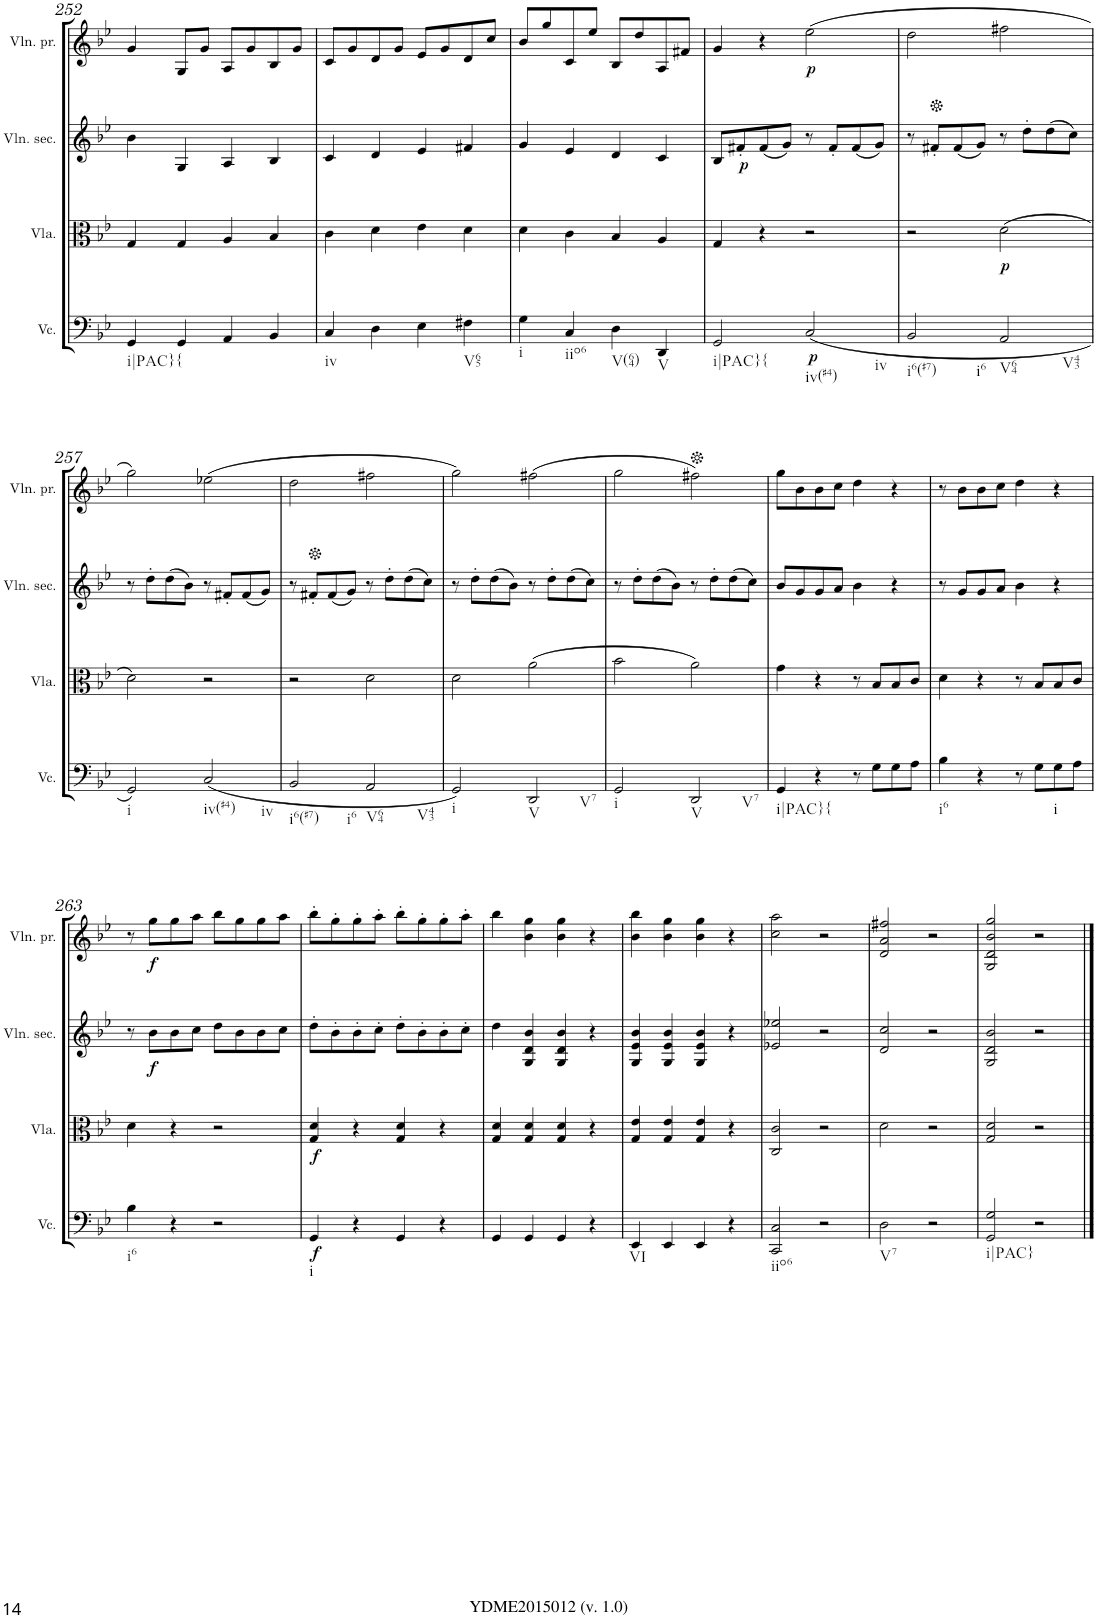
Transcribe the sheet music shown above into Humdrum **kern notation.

**kern	**dynam	**kern	**dynam	**kern	**dynam	**kern	**dynam
*part4	*part4	*part3	*part3	*part2	*part2	*part1	*part1
*staff4	*staff4	*staff3	*staff3	*staff2	*staff2	*staff1	*staff1
*I"Violoncelle	*	*I"Viola	*	*I"Violino secondo	*	*I"Violino primo	*
*I'Vc.	*	*I'Vla.	*	*I'Vln. sec.	*	*I'Vln. pr.	*
!!LO:PB:g=z
*clefF4	*	*clefC3	*	*clefG2	*	*clefG2	*
*k[b-e-]	*	*k[b-e-]	*	*k[b-e-]	*	*k[b-e-]	*
*M2/2	*	*M2/2	*	*M2/2	*	*M2/2	*
=252	=252	=252	=252	=252	=252	=252	=252
!LO:TX:b:t=i|PAC}	!	!	!	!	!	!	!
4GG/	.	4G/	.	4b-\	.	4g/	.
!LO:TX:b:t={	!	!	!	!	!	!	!
4GG/	.	4G/	.	4G/	.	8G/L	.
.	.	.	.	.	.	8g/J	.
4AA/	.	4A/	.	4A/	.	8A/L	.
.	.	.	.	.	.	8g/	.
4BB-/	.	4B-/	.	4B-/	.	8B-/	.
.	.	.	.	.	.	8g/J	.
=253	=253	=253	=253	=253	=253	=253	=253
!LO:TX:b:t=iv	!	!	!	!	!	!	!
4C/	.	4c\	.	4c/	.	8c/L	.
.	.	.	.	.	.	8g/	.
4D\	.	4d\	.	4d/	.	8d/	.
.	.	.	.	.	.	8g/J	.
4E-\	.	4e-\	.	4e-/	.	8e-/L	.
.	.	.	.	.	.	8g/	.
!LO:TX:b:t=V65	!	!	!	!	!	!	!
4F#X\	.	4d\	.	4f#X/	.	8d/	.
.	.	.	.	.	.	8cc/J	.
=254	=254	=254	=254	=254	=254	=254	=254
!LO:TX:b:t=i	!	!	!	!	!	!	!
4G\	.	4d\	.	4g/	.	8b-/L	.
.	.	.	.	.	.	8gg/	.
!LO:TX:b:t=iio6	!	!	!	!	!	!	!
4C/	.	4c\	.	4e-/	.	8c/	.
.	.	.	.	.	.	8ee-/J	.
!LO:TX:b:t=V(64)	!	!	!	!	!	!	!
4D\	.	4B-/	.	4d/	.	8B-/L	.
.	.	.	.	.	.	8dd/	.
!LO:TX:b:t=V	!	!	!	!	!	!	!
4DD/	.	4A/	.	4c/	.	8A/	.
.	.	.	.	.	.	8f#X/J	.
=255	=255	=255	=255	=255	=255	=255	=255
!LO:TX:b:t=i|PAC}{	!	!	!	!	!	!	!
2GG/	.	4G/	.	8B-/L	.	4g/	.
!	!	!	!	!	!LO:DY:b	!	!
.	.	.	.	8f#X'/	p	.	.
.	.	4r	.	(<8f#/	.	4r	.
.	.	.	.	8g/J)	.	.	.
!LO:TX:b:t=iv(#4)	!	!	!	!	!	!	!
!LO:TX:b:t=iv	!	!	!	!	!	!	!
!	!LO:DY:b	!	!	!	!	!	!LO:DY:b
(<2C/	p	2r	.	8r	.	(>2ee-\	p
.	.	.	.	8f#'/L	.	.	.
.	.	.	.	(<8f#/	.	.	.
.	.	.	.	8g/J)	.	.	.
=256	=256	=256	=256	=256	=256	=256	=256
!LO:TX:b:t=i6(#7)	!	!	!	!	!	!	!
!LO:TX:b:t=i6	!	!	!	!	!	!	!
2BB-/	.	2r	.	8r	.	2dd\	.
.	.	.	.	8f#X'/L	.	.	.
.	.	.	.	(<8f#/	.	.	.
.	.	.	.	8g/J)	.	.	.
!LO:TX:b:t=V64	!	!	!	!	!	!	!
!LO:TX:b:t=V43	!	!	!	!	!	!	!
!	!	!	!LO:DY:b	!	!	!	!
2AA/	.	(>2d\	p	8r	.	2ff#X\	.
.	.	.	.	8dd'\L	.	.	.
.	.	.	.	(>8dd\	.	.	.
.	.	.	.	8cc\J)	.	.	.
!!LO:LB:g=z
=257	=257	=257	=257	=257	=257	=257	=257
!LO:TX:b:t=i	!	!	!	!	!	!	!
2GG/)	.	2d\)	.	8r	.	2gg\)	.
.	.	.	.	8dd'\L	.	.	.
.	.	.	.	(>8dd\	.	.	.
.	.	.	.	8b-\J)	.	.	.
!LO:TX:b:t=iv(#4)	!	!	!	!	!	!	!
!LO:TX:b:t=iv	!	!	!	!	!	!	!
(<2C/	.	2r	.	8r	.	(>2ee-X\	.
.	.	.	.	8f#X'/L	.	.	.
.	.	.	.	(<8f#/	.	.	.
.	.	.	.	8g/J)	.	.	.
=258	=258	=258	=258	=258	=258	=258	=258
!LO:TX:b:t=i6(#7)	!	!	!	!	!	!	!
!LO:TX:b:t=i6	!	!	!	!	!	!	!
2BB-/	.	2r	.	8r	.	2dd\	.
.	.	.	.	8f#X'/L	.	.	.
.	.	.	.	(<8f#/	.	.	.
.	.	.	.	8g/J)	.	.	.
!LO:TX:b:t=V64	!	!	!	!	!	!	!
!LO:TX:b:t=V43	!	!	!	!	!	!	!
2AA/	.	2d\	.	8r	.	2ff#X\	.
.	.	.	.	8dd'\L	.	.	.
.	.	.	.	(>8dd\	.	.	.
.	.	.	.	8cc\J)	.	.	.
=259	=259	=259	=259	=259	=259	=259	=259
!LO:TX:b:t=i	!	!	!	!	!	!	!
2GG/)	.	2d\	.	8r	.	2gg\)	.
.	.	.	.	8dd'\L	.	.	.
.	.	.	.	(>8dd\	.	.	.
.	.	.	.	8b-\J)	.	.	.
!LO:TX:b:t=V	!	!	!	!	!	!	!
!LO:TX:b:t=V7	!	!	!	!	!	!	!
2DD/	.	(>2a\	.	8r	.	(>2ff#X\	.
.	.	.	.	8dd'\L	.	.	.
.	.	.	.	(>8dd\	.	.	.
.	.	.	.	8cc\J)	.	.	.
=260	=260	=260	=260	=260	=260	=260	=260
!LO:TX:b:t=i	!	!	!	!	!	!	!
2GG/	.	2b-\	.	8r	.	2gg\	.
.	.	.	.	8dd'\L	.	.	.
.	.	.	.	(>8dd\	.	.	.
.	.	.	.	8b-\J)	.	.	.
!LO:TX:b:t=V	!	!	!	!	!	!	!
!LO:TX:b:t=V7	!	!	!	!	!	!	!
2DD/	.	2a\)	.	8r	.	2ff#X\)	.
.	.	.	.	8dd'\L	.	.	.
.	.	.	.	(>8dd\	.	.	.
.	.	.	.	8cc\J)	.	.	.
=261	=261	=261	=261	=261	=261	=261	=261
!LO:TX:b:t=i|PAC}{	!	!	!	!	!	!	!
4GG/	.	4g\	.	8b-/L	.	8gg\L	.
.	.	.	.	8g/	.	8b-\	.
4r	.	4r	.	8g/	.	8b-\	.
.	.	.	.	8a/J	.	8cc\J	.
8r	.	8r	.	4b-\	.	4dd\	.
8G\L	.	8B-/L	.	.	.	.	.
8G\	.	8B-/	.	4r	.	4r	.
8A\J	.	8c/J	.	.	.	.	.
=262	=262	=262	=262	=262	=262	=262	=262
!LO:TX:b:t=i6	!	!	!	!	!	!	!
4B-\	.	4d\	.	8r	.	8r	.
.	.	.	.	8g/L	.	8b-\L	.
4r	.	4r	.	8g/	.	8b-\	.
.	.	.	.	8a/J	.	8cc\J	.
8r	.	8r	.	4b-\	.	4dd\	.
8G\L	.	8B-/L	.	.	.	.	.
!LO:TX:b:t=i	!	!	!	!	!	!	!
8G\	.	8B-/	.	4r	.	4r	.
8A\J	.	8c/J	.	.	.	.	.
!!LO:LB:g=z
=263	=263	=263	=263	=263	=263	=263	=263
!LO:TX:b:t=i6	!	!	!	!	!	!	!
4B-\	.	4d\	.	8r	.	8r	.
!	!	!	!	!	!LO:DY:b	!	!LO:DY:b
.	.	.	.	8b-\L	f	8gg\L	f
4r	.	4r	.	8b-\	.	8gg\	.
.	.	.	.	8cc\J	.	8aa\J	.
2r	.	2r	.	8dd\L	.	8bb-\L	.
.	.	.	.	8b-\	.	8gg\	.
.	.	.	.	8b-\	.	8gg\	.
.	.	.	.	8cc\J	.	8aa\J	.
=264	=264	=264	=264	=264	=264	=264	=264
!LO:TX:b:t=i	!	!	!	!	!	!	!
!	!LO:DY:b	!	!LO:DY:b	!	!	!	!
4GG/	f	4G/ 4d/	f	8dd'\L	.	8bb-'\L	.
.	.	.	.	8b-'\	.	8gg'\	.
4r	.	4r	.	8b-'\	.	8gg'\	.
.	.	.	.	8cc'\J	.	8aa'\J	.
4GG/	.	4G/ 4d/	.	8dd'\L	.	8bb-'\L	.
.	.	.	.	8b-'\	.	8gg'\	.
4r	.	4r	.	8b-'\	.	8gg'\	.
.	.	.	.	8cc'\J	.	8aa'\J	.
=265	=265	=265	=265	=265	=265	=265	=265
4GG/	.	4G/ 4d/	.	4dd\	.	4bb-\	.
4GG/	.	4G/ 4d/	.	4G/ 4d/ 4b-/	.	4b-\ 4gg\	.
4GG/	.	4G/ 4d/	.	4G/ 4d/ 4b-/	.	4b-\ 4gg\	.
4r	.	4r	.	4r	.	4r	.
=266	=266	=266	=266	=266	=266	=266	=266
!LO:TX:b:t=VI	!	!	!	!	!	!	!
4EE-/	.	4G/ 4e-/	.	4G/ 4e-/ 4b-/	.	4b-\ 4bb-\	.
4EE-/	.	4G/ 4e-/	.	4G/ 4e-/ 4b-/	.	4b-\ 4gg\	.
4EE-/	.	4G/ 4e-/	.	4G/ 4e-/ 4b-/	.	4b-\ 4gg\	.
4r	.	4r	.	4r	.	4r	.
=267	=267	=267	=267	=267	=267	=267	=267
!LO:TX:b:t=iio6	!	!	!	!	!	!	!
2CC/ 2C/	.	2C/ 2c/	.	2e-X/ 2ee-X/	.	2cc\ 2aa\	.
2r	.	2r	.	2r	.	2r	.
=268	=268	=268	=268	=268	=268	=268	=268
!LO:TX:b:t=V7	!	!	!	!	!	!	!
2D\	.	2d\	.	2d/ 2cc/	.	2d/ 2a/ 2ff#X/	.
2r	.	2r	.	2r	.	2r	.
=269	=269	=269	=269	=269	=269	=269	=269
!LO:TX:b:t=i|PAC}	!	!	!	!	!	!	!
2GG/ 2G/	.	2G/ 2d/	.	2G/ 2d/ 2b-/	.	2G/ 2d/ 2b-/ 2gg/	.
2r	.	2r	.	2r	.	2r	.
==	==	==	==	==	==	==	==
*-	*-	*-	*-	*-	*-	*-	*-
